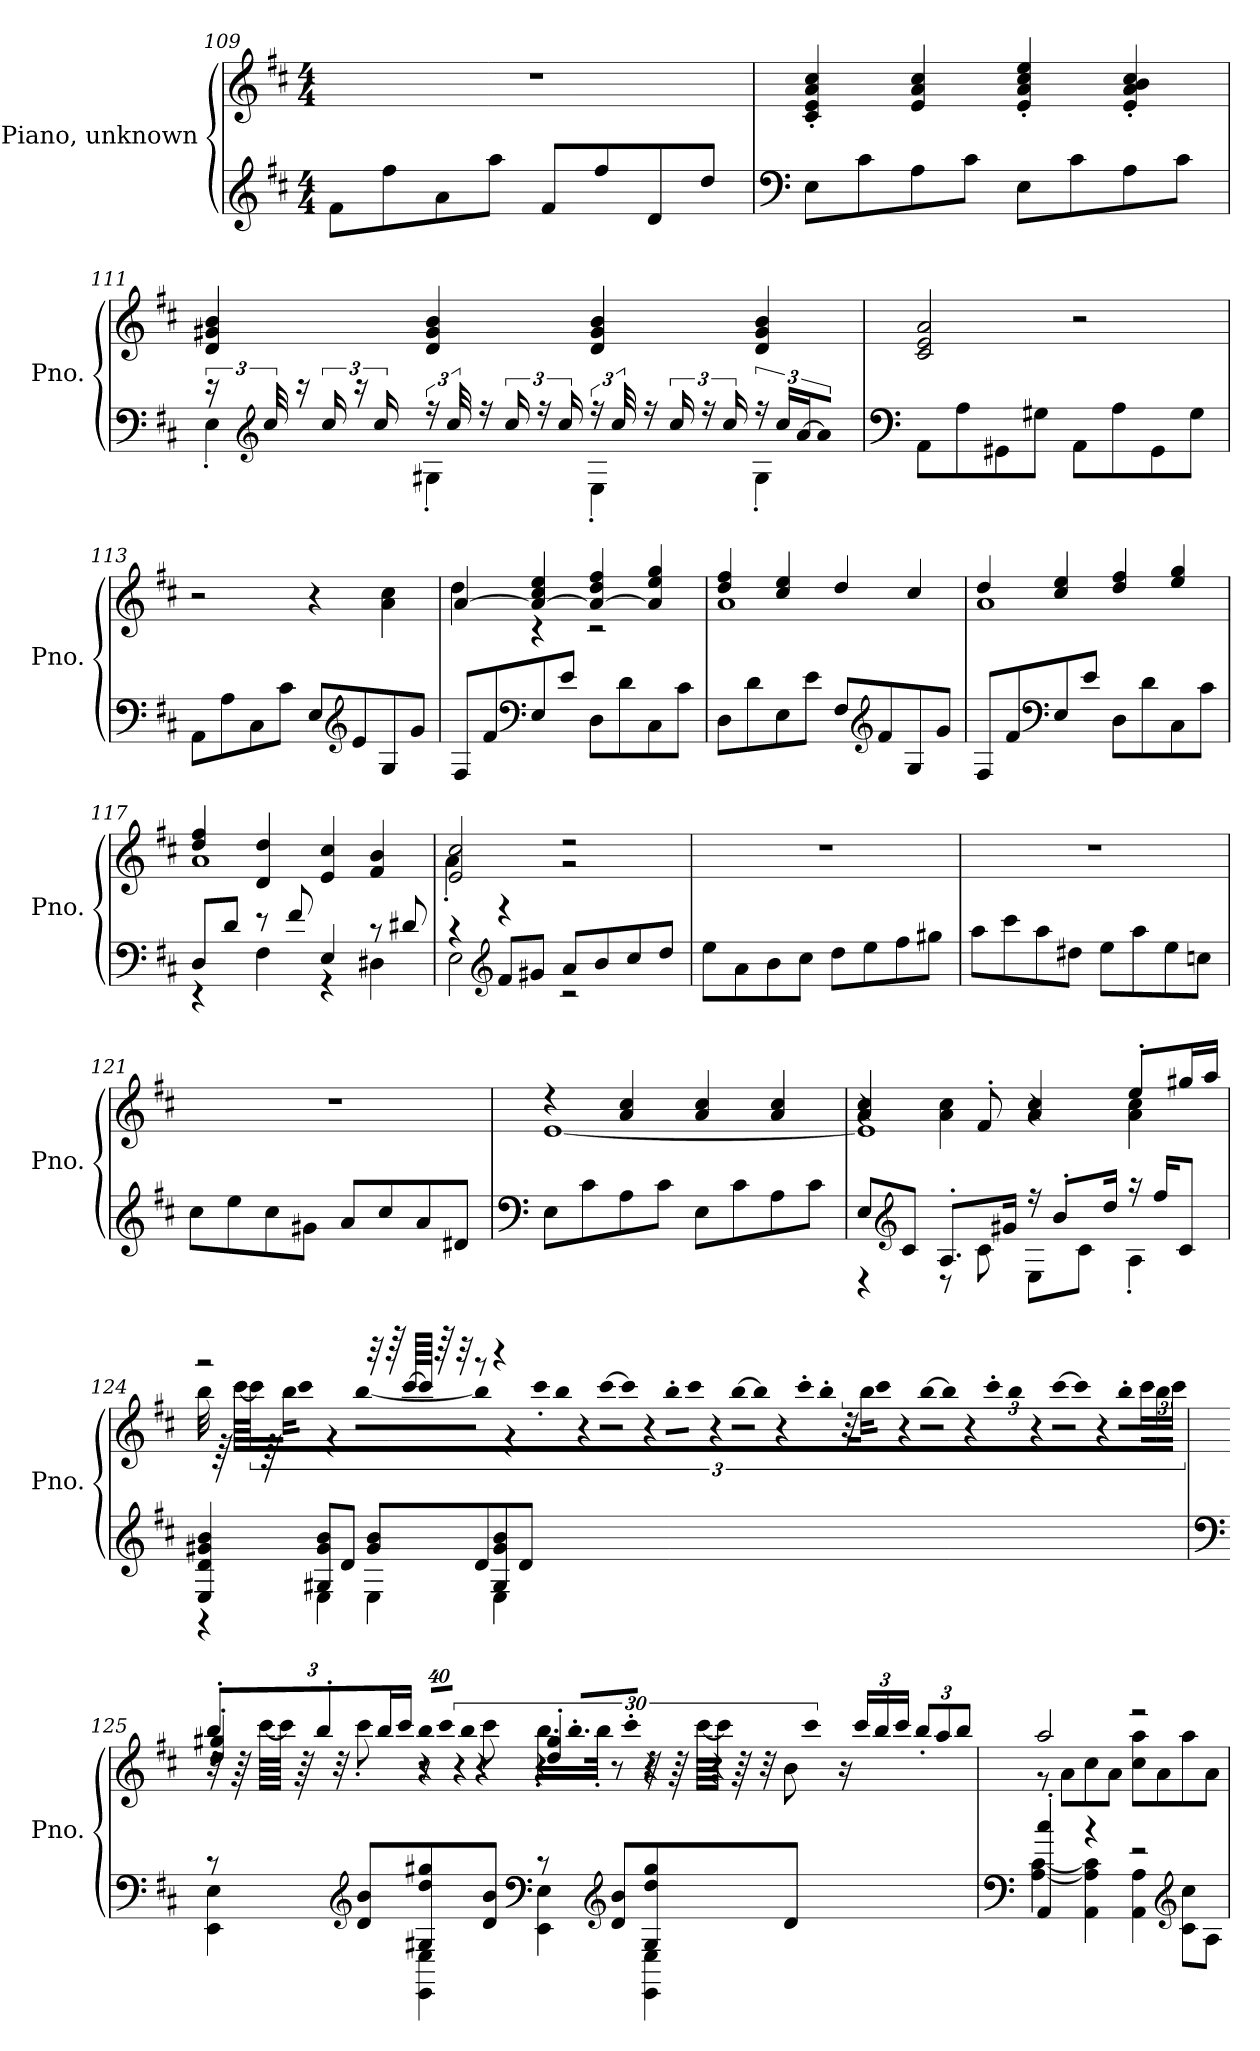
**kern	**kern
*part1	*part1
*staff2	*staff1
*I"Piano, unknown	*
*I'Pno.	*
*clefG2	*clefG2
*k[f#c#]	*k[f#c#]
*M4/4	*M4/4
=109	=109
8f#\L	1r
8ff#\	.
8a\	.
8aa\J	.
8f#/L	.
8ff#/	.
8d/	.
8dd/J	.
!!LO:PB:g=z
=110	=110
*clefF4	*
8E\L	4c#/' 4e/' 4a/' 4cc#/'
8c#\	.
8A\	4e/ 4a/ 4cc#/
8c#\J	.
8E\L	4e/' 4a/' 4cc#/' 4ee/'
8c#\	.
8A\	4e/' 4a/' 4b/' 4cc#/'
8c#\J	.
=111	=111
*^	*
24r	4E'\	4d/ 4g#X/ 4b/
*clefG2	*	*
48cc#/	.	.
16r	.	.
24cc#/	.	.
24r	.	.
24cc#/	.	.
24r	4G#X'\	4d/ 4g#/ 4b/
48cc#/	.	.
16r	.	.
24cc#/	.	.
24r	.	.
24cc#/	.	.
24r	4E'\	4d/ 4g#/ 4b/
48cc#/	.	.
16r	.	.
24cc#/	.	.
24r	.	.
24cc#/	.	.
24r	4G#'\	4d/ 4g#/ 4b/
24cc#/LL	.	.
[24a/J	.	.
8a/J]	.	.
*v	*v	*
!!LO:LB:g=z
=112	=112
*clefF4	*
8AA\L	2c#/ 2e/ 2a/
8A\	.
8GG#X\	.
8G#X\J	.
8AA\L	2r
8A\	.
8GG#\	.
8G#\J	.
=113	=113
8AA\L	2r
8A\	.
8C#\	.
8c#\J	.
8E/L	4r
*clefG2	*
8e/	.
8G/	4a\ 4cc#\
8g/J	.
=114	=114
*	*^
8F#/L	[4a/	4dd\
8f#/	.	.
*clefF4	*	*
8E/	4a/_ 4cc#/ 4ee/	4r
8e/J	.	.
8D\L	4a/_ 4dd/ 4ff#/	2r
8d\	.	.
8C#\	4a/] 4ee/ 4gg/	.
8c#\J	.	.
=115	=115	=115
8D\L	4dd/ 4ff#/	1a
8d\	.	.
8E\	4cc#/ 4ee/	.
8e\J	.	.
8F#/L	4dd/	.
*clefG2	*	*
8f#/	.	.
8G/	4cc#/	.
8g/J	.	.
!!LO:LB:g=z	!!
=116	=116	=116
8F#/L	4dd/	1a
8f#/	.	.
*clefF4	*	*
8E/	4cc#/ 4ee/	.
8e/J	.	.
8D\L	4dd/ 4ff#/	.
8d\	.	.
8C#\	4ee/ 4gg/	.
8c#\J	.	.
=117	=117	=117
*^	*	*
8D/L	4r	4dd/ 4ff#/	1a
8d/J	.	.	.
8r	4F#\	4d/ 4dd/	.
8f#/	.	.	.
4E/	4r	4e/ 4cc#/	.
8r	4D#X\	4f#/ 4b/	.
8d#X/	.	.	.
=118	=118	=118	=118
4r	2E\	2e/ 2cc#/	4a'\
*clefG2	*	*	*
8f#/L	.	.	4r
8g#X/J	.	.	.
8a/L	2r	2r	2r
8b/	.	.	.
8cc#/	.	.	.
8dd/J	.	.	.
*v	*v	*	*
*	*v	*v
=119	=119
8ee\L	1r
8a\	.
8b\	.
8cc#\J	.
8dd\L	.
8ee\	.
8ff#\	.
8gg#X\J	.
!!LO:LB:g=z
=120	=120
8aa\L	1r
8ccc#\	.
8aa\	.
8dd#X\J	.
8ee\L	.
8aa\	.
8ee\	.
8ccn\J	.
=121	=121
8cc#\L	1r
8ee\	.
8cc#\	.
8g#X\J	.
8a/L	.
8cc#/	.
8a/	.
8d#X/J	.
=122	=122
*clefF4	*
*	*^
8E\L	4r	[1e
8c#\	.	.
8A\	4a/ 4cc#/	.
8c#\J	.	.
8E\L	4a/ 4cc#/	.
8c#\	.	.
8A\	4a/ 4cc#/	.
8c#\J	.	.
!!LO:LB:g=z
=123	=123	=123
*^	*	*^
8E/L	4r	4a/ 4cc#/	4r	1e]
*clefG2	*	*	*	*
8c#/J	.	.	.	.
8.A'/L	8r	8r	4a\ 4cc#\	.
.	8c#\	8f#'/	.	.
16g#X/Jk	.	.	.	.
16r	8E\L	4a/ 4cc#/	4r	.
8b'/L	.	.	.	.
.	8c#\J	.	.	.
16dd/Jk	.	.	.	.
16r	4A'\	8ee'/L	4a\ 4cc#\	.
16ff#/KL	.	.	.	.
8c#/J	.	16gg#X/L	.	.
.	.	16aa/JJ	.	.
*	*	*	*v	*v
!!LO:LB:g=z
=124	=124	=124	=124
4E/ 4d/ 4g#X/ 4b/	4r	2r	32bb\
.	.	.	64r
.	.	.	[64ccc#\LLLL
.	.	.	96ccc#\JJJJ]
.	.	.	96r
.	.	.	24bb\LL
.	.	.	32ccc#\JJk
.	.	.	64r
.	.	.	[64bb\LLLL
.	.	.	64bb\JJJJ]
.	.	.	64r
.	.	.	32ccc#'\
8G#X/ 8g#/ 8b/L	4E\	.	32bb\
.	.	.	64r
.	.	.	[64ccc#\LLLL
.	.	.	64ccc#\JJJJ]
.	.	.	64r
.	.	.	32bb'\LLL
8d/J	.	.	32ccc#\JJJ
.	.	.	64r
.	.	.	[64bb\LLLL
.	.	.	64bb\JJJJ]
.	.	.	64r
.	.	.	32ccc#'\
8g#/ 8b/L	4E\	32r	16bb'\
.	.	64r	.
.	.	[64ccc#/LLLL	.
.	.	64ccc#/JJJJ]	48r
.	.	64r	.
.	.	.	24bb\LL
.	.	32r	.
8d/	.	8r	32ccc#\JJk
.	.	.	64r
.	.	.	[64bb\LLLL
.	.	.	64bb\JJJJ]
.	.	.	64r
.	.	.	32ccc#'\
8G#/ 8g#/ 8b/	4E\	4r	32bb\
.	.	.	64r
.	.	.	[64ccc#\LLLL
.	.	.	64ccc#\JJJJ]
.	.	.	64r
.	.	.	32bb'\KLL
*	*	*	*Xbrackettup
8d/J	.	.	24ccc#\
.	.	.	24bb\
.	.	.	24ccc#\JJ
*	*	*v	*v
!!LO:PB:g=z
=125	=125	=125
*clefF4	*	*
*	*	*^
*	*	*	*^
8r	4EE\ 4E\	12bb'/L	32r	4dd/' 4gg#X/'
.	.	.	64r	.
.	.	.	[64ccc#\LLLL	.
.	.	.	64ccc#\JJJJ]	.
.	.	.	64r	.
.	.	12bb'/	.	.
.	.	.	32r	.
*clefG2	*	*	*	*
8d/ 8b/L	.	.	8ccc#'\	.
.	.	24bb/L	.	.
.	.	24ccc#/JJ	.	.
*	*	*brackettup	*	*
!	!	!LO:N:vis=32	!	!
8G#X/ 8dd/ 8gg#X/	4EE\ 4E\	640%23bb/LLL	8r	4r
!	!	!LO:N:vis=32	!	!
.	.	640%23ccc#/JJJ	.	.
!	!	!LO:N:vis=64	!	!
.	.	960%17r	.	.
!	!	!LO:N:vis=64	!	!
.	.	960%17bb/	.	.
!	!	!LO:N:vis=32	!	!
.	.	640%23r	.	.
8d/ 8b/J	.	.	8ccc#'\	.
!	!	!LO:N:vis=64	!	!
.	.	960%17r	.	.
!	!	!LO:N:vis=32.	!	!
.	.	1920%103bb'/LLL	.	.
!	!	!LO:N:vis=32	!	!
.	.	640%23ccc#'/JJJ	.	.
*clefF4	*	*	*	*
8r	4EE\ 4E\	.	16.bb'\LL	4dd/' 4gg#/'
.	.	24r	.	.
.	.	48ccc#/	.	.
.	.	16r	.	.
.	.	.	32bb'\JJk	.
*clefG2	*	*	*	*
8d/ 8b/L	.	.	8r	.
*	*	*Xbrackettup	*	*
.	.	24ccc#/LL	.	.
.	.	24bb/	.	.
.	.	24ccc#/JJ	.	.
8G#/ 8dd/ 8gg#/	4EE\ 4E\	.	32r	4r
.	.	12bb'/L	.	.
.	.	.	64r	.
.	.	.	[64ccc#\LLLL	.
.	.	.	64ccc#\JJJJ]	.
.	.	.	64r	.
.	.	12aa/	.	.
.	.	.	32r	.
8d/J	.	.	8b\	.
.	.	12bb/J	.	.
1920ryy	1920ryy	.	1920ryy	1920ryy
*	*	*v	*v	*v
!!LO:LB:g=z
=126	=126	=126
*clefF4	*	*
*	*	*^
4AA/' 4cc#/'	[4A\ [4c#\	2aa/	8r
.	.	.	8a\L
4r	4AA\ 4A\] 4c#\]	.	8cc#\
.	.	.	8a\J
2r	4AA\ 4A\	2r	8cc#\ 8aa\L
.	.	.	8a\
*clefG2	*	*	*
.	8c#\ 8cc#\L	.	8aa\
.	8A\J	.	8a\J
*v	*v	*	*
*	*v	*v
=	=
*-	*-
